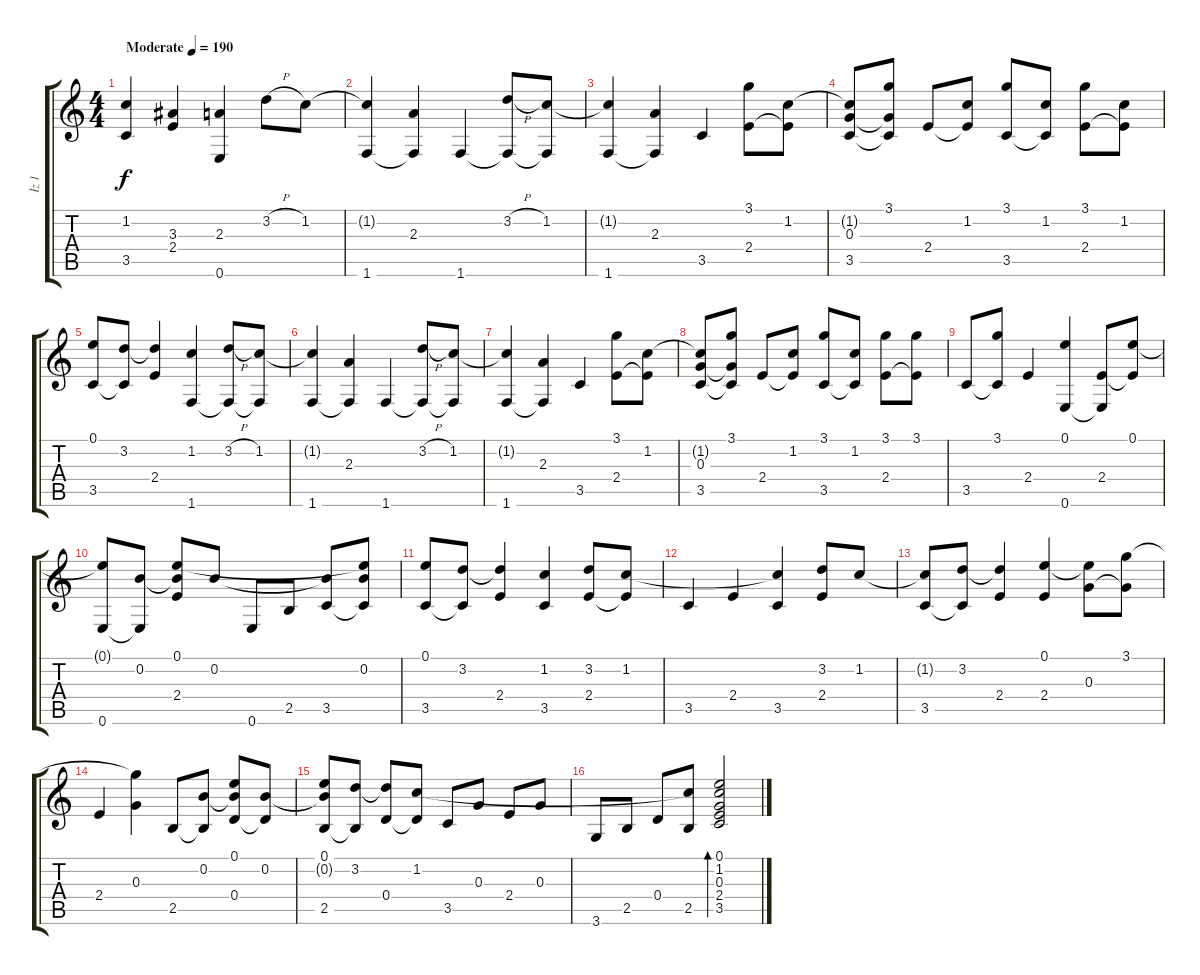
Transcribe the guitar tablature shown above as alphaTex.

\track ("İz 1" "İz 1") {solo instrument acousticguitarnylon}
\staff {score tabs}
\tuning (E4 B3 G3 D3 A2 E2) {hide}
\ts (4 4)
\tempo (190 "Moderate")
\clef g2
\ks c
(1.2 3.5).4{dy f instrument acousticguitarnylon} (3.3 2.4).4 (2.3 0.6).4 3.2{h}.8 1.2.8 |
(1.2{t} 1.6).4 (2.3 1.6{t}).4 1.6.4 (3.2{h} 1.6{t}).8 (1.2 1.6{t}).8 |
(1.2{t} 1.6).4 (2.3 1.6{t}).4 3.5.4 (3.1 2.4).8 (1.2 2.4{t}).8 |
(1.2{t} 0.3 3.5).8 (3.1 0.3{t} 3.5{t}).8 2.4.8 (1.2 2.4{t}).8 (3.1 3.5).8 (1.2 3.5{t}).8 (3.1 2.4).8 (1.2 2.4{t}).8 |
(0.1 3.5).8 (3.2 3.5{t}).8 (3.2{t} 2.4).4 (1.2 1.6).4 (3.2{h} 1.6{t}).8 (1.2 1.6{t}).8 |
(1.2{t} 1.6).4 (2.3 1.6{t}).4 1.6.4 (3.2{h} 1.6{t}).8 (1.2 1.6{t}).8 |
(1.2{t} 1.6).4 (2.3 1.6{t}).4 3.5.4 (3.1 2.4).8 (1.2 2.4{t}).8 |
(1.2{t} 0.3 3.5).8 (3.1 0.3{t} 3.5{t}).8 2.4.8 (1.2 2.4{t}).8 (3.1 3.5).8 (1.2 3.5{t}).8 (3.1 2.4).8 (3.1 2.4{t}).8 |
3.5.8 (3.1 3.5{t}).8 2.4.4 (0.1 0.6).4 (2.4 0.6{t}).8 (0.1 2.4{t}).8 |
(0.1{t} 0.6).8 (0.2 0.6{t}).8 (0.1 0.2{t} 2.4).8 0.2.8 0.6.8 2.5.8 (0.2{t} 3.5).8 (0.1{t} 0.2 3.5{t}).8 |
(0.1 3.5).8 (3.2 3.5{t}).8 (3.2{t} 2.4).4 (1.2 3.5).4 (3.2 2.4).8 (1.2 2.4{t}).8 |
3.5.4 2.4.4 (1.2{t} 3.5).4 (3.2 2.4).8 1.2.8 |
(1.2{t} 3.5).8 (3.2 3.5{t}).8 (3.2{t} 2.4).4 (0.1 2.4).4 (0.1{t} 0.3).8 (3.1 0.3{t}).8 |
2.4.4 (3.1{t} 0.3).4 2.5.8 (0.2 2.5{t}).8 (0.1 0.2{t} 0.4).8 (0.2 0.4{t}).8 |
(0.1 0.2{t} 2.5).8 (3.2 2.5{t}).8 (3.2{t} 0.4).8 (1.2 0.4{t}).8 3.5.8 0.3.8 2.4.8 0.3.8 |
3.6.8 2.5.8 0.4.8 (1.2{t} 2.5).8 (0.1 1.2 0.3 2.4 3.5).2{bd 60}
